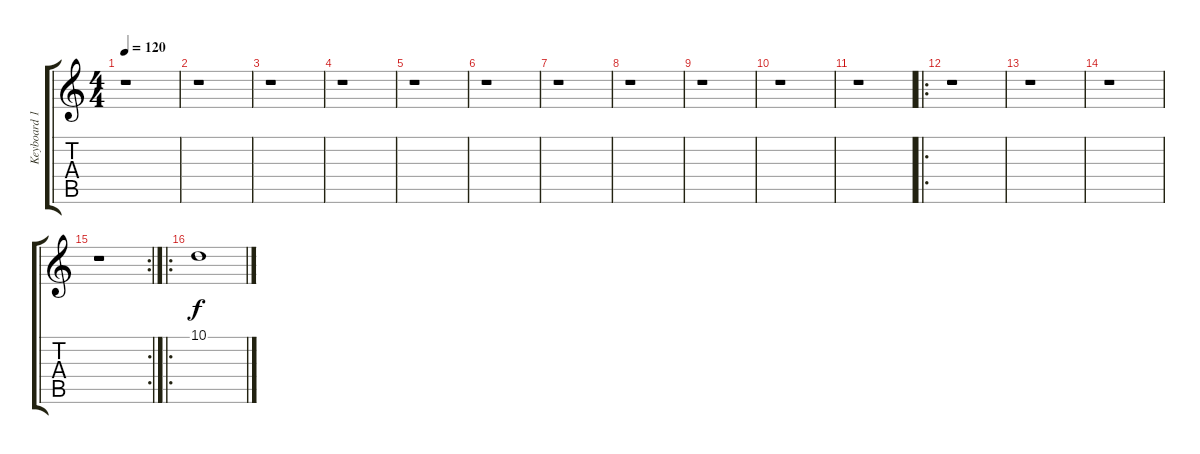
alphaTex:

\track ("Keyboard 1" "Keyboard 1") {instrument stringensemble1}
\staff {score tabs}
\tuning (E4 B3 G3 D3 A2 E2) {hide}
\ts (4 4)
\tempo 120
\clef g2
\ks c
r.1{dy f} |
r.1 |
r.1 |
r.1 |
r.1 |
r.1 |
r.1 |
r.1 |
r.1 |
r.1 |
r.1 |
\ro
r.1 |
r.1 |
r.1 |
\rc 2
r.1 |
\ro
10.1.1
